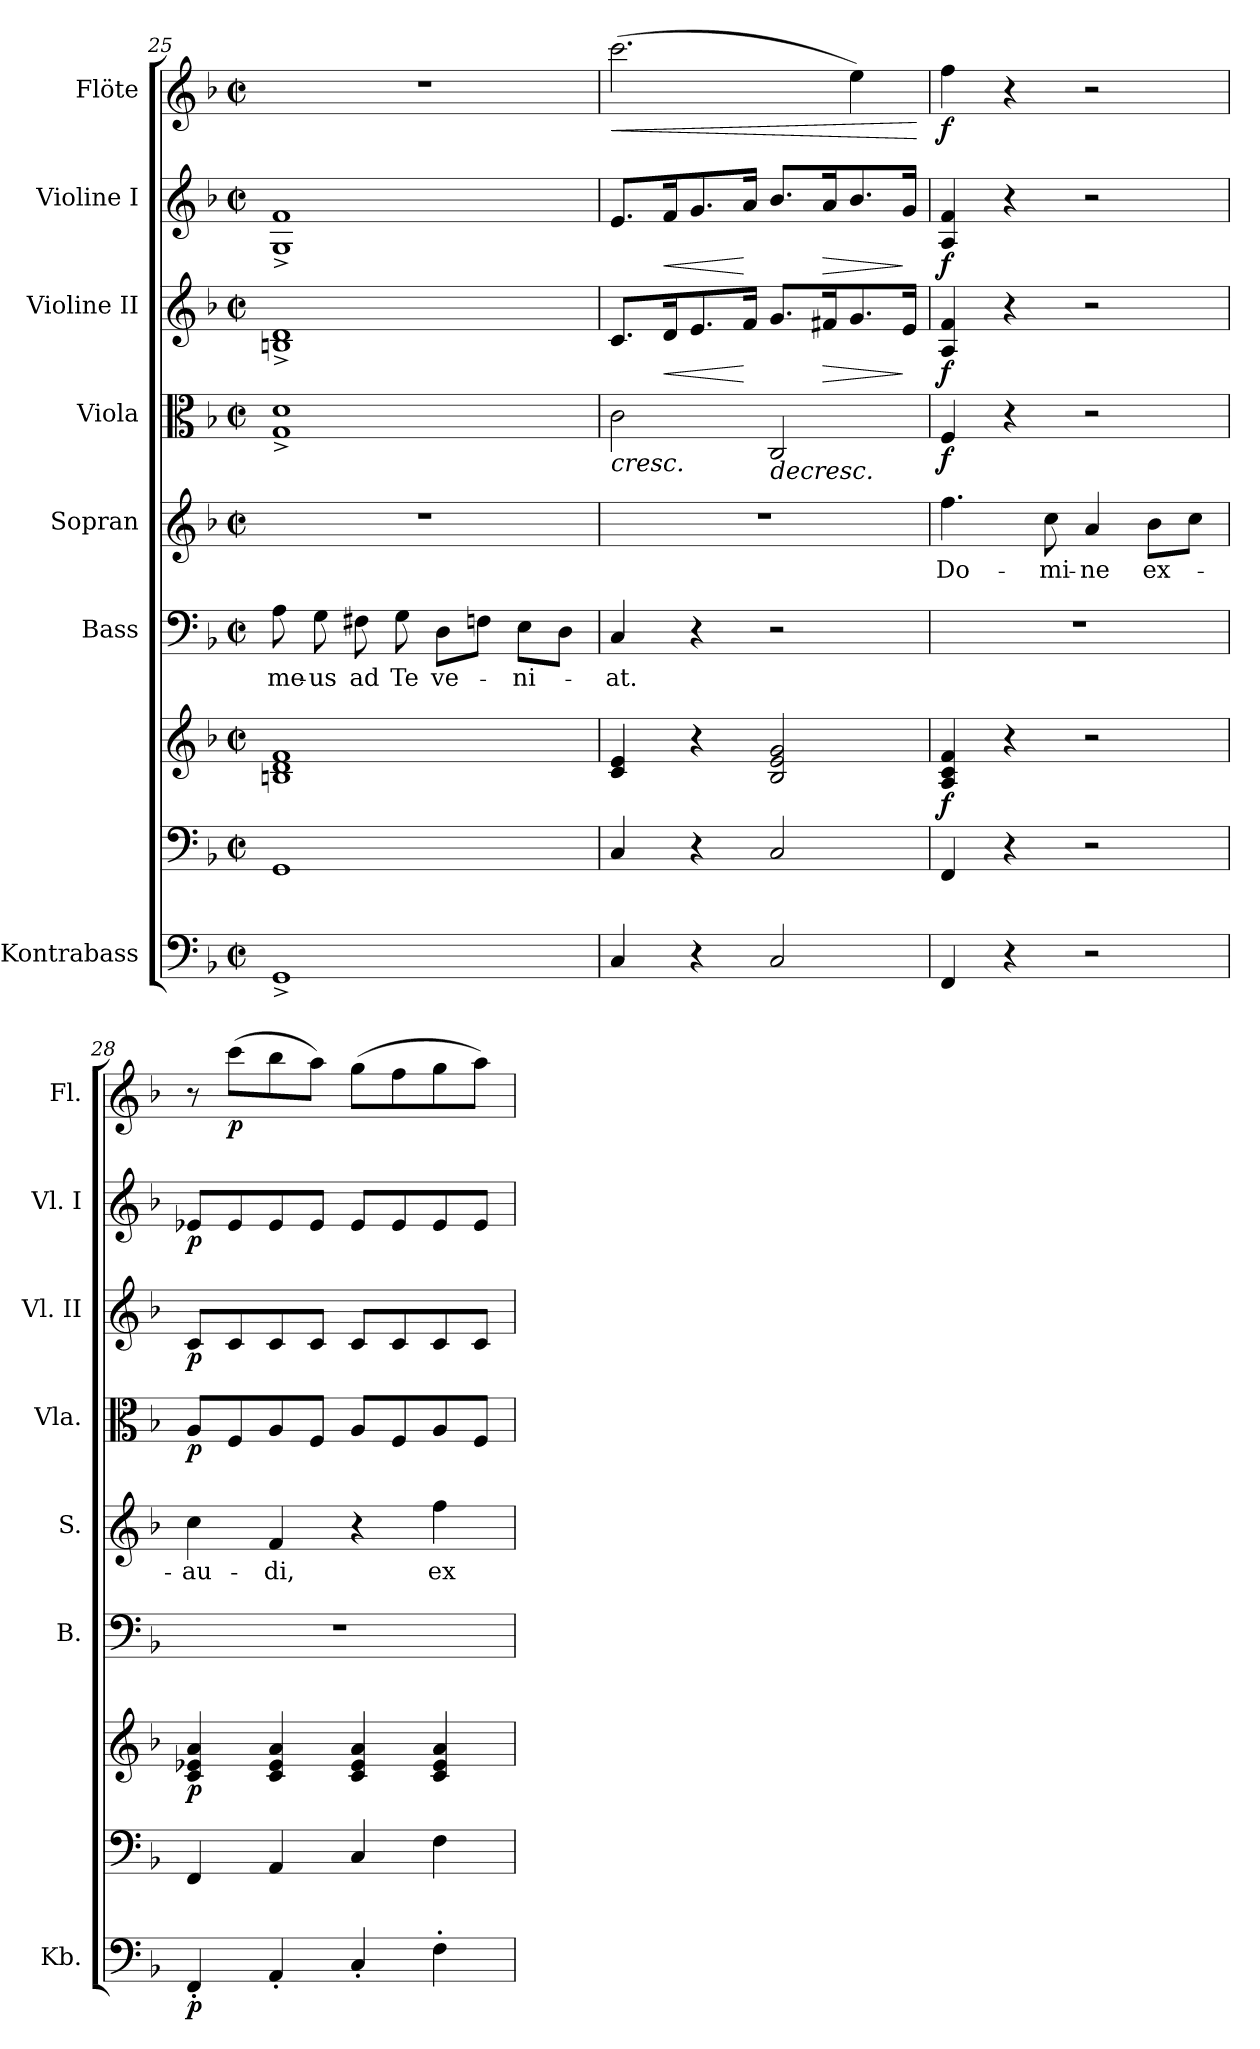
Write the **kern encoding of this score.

**kern	**dynam	**kern	**kern	**dynam	**kern	**text	**kern	**text	**kern	**dynam	**kern	**dynam	**kern	**dynam	**kern	**dynam
*part8	*part8	*part7	*part7	*part7	*part6	*part6	*part5	*part5	*part4	*part4	*part3	*part3	*part2	*part2	*part1	*part1
*staff9	*staff9	*staff8	*staff7	*staff7/8	*staff6	*staff6	*staff5	*staff5	*staff4	*staff4	*staff3	*staff3	*staff2	*staff2	*staff1	*staff1
*I"Kontrabass	*	*	*	*	*I"Bass	*	*I"Sopran	*	*I"Viola	*	*I"Violine II	*	*I"Violine I	*	*I"Flöte	*
*I'Kb.	*	*	*	*	*I'B.	*	*I'S.	*	*I'Vla.	*	*I'Vl. II	*	*I'Vl. I	*	*I'Fl.	*
!!LO:PB:g=z
*clefF4	*	*clefF4	*clefG2	*	*clefF4	*	*clefG2	*	*clefC3	*	*clefG2	*	*clefG2	*	*clefG2	*
*ITrd7c12	*	*	*	*	*	*	*	*	*	*	*	*	*	*	*	*
*k[b-]	*	*k[b-]	*k[b-]	*	*k[b-]	*	*k[b-]	*	*k[b-]	*	*k[b-]	*	*k[b-]	*	*k[b-]	*
*F:	*	*F:	*F:	*	*F:	*	*F:	*	*F:	*	*F:	*	*F:	*	*F:	*
*M2/2	*	*M2/2	*M2/2	*	*M2/2	*	*M2/2	*	*M2/2	*	*M2/2	*	*M2/2	*	*M2/2	*
*met(c|)	*	*met(c|)	*met(c|)	*	*met(c|)	*	*met(c|)	*	*met(c|)	*	*met(c|)	*	*met(c|)	*	*met(c|)	*
=25	=25	=25	=25	=25	=25	=25	=25	=25	=25	=25	=25	=25	=25	=25	=25	=25
!	!	!	!	!	!	!LO:LY:b	!	!	!	!	!	!	!	!	!	!
1GGG^<	.	1GG	1Bn 1d 1f	.	8A\	me-	1r	.	1G^< 1d^<	.	1Bn^< 1d^<	.	1G^< 1f^<	.	1r	.
!	!	!	!	!	!	!LO:LY:b	!	!	!	!	!	!	!	!	!	!
.	.	.	.	.	8G\	-us	.	.	.	.	.	.	.	.	.	.
!	!	!	!	!	!	!LO:LY:b	!	!	!	!	!	!	!	!	!	!
.	.	.	.	.	8F#X\	ad	.	.	.	.	.	.	.	.	.	.
!	!	!	!	!	!	!LO:LY:b	!	!	!	!	!	!	!	!	!	!
.	.	.	.	.	8G\	Te	.	.	.	.	.	.	.	.	.	.
!	!	!	!	!	!	!LO:LY:b	!	!	!	!	!	!	!	!	!	!
.	.	.	.	.	8D\L	ve-	.	.	.	.	.	.	.	.	.	.
.	.	.	.	.	8Fn\J	.	.	.	.	.	.	.	.	.	.	.
!	!	!	!	!	!	!LO:LY:b	!	!	!	!	!	!	!	!	!	!
.	.	.	.	.	8E\L	-ni-	.	.	.	.	.	.	.	.	.	.
.	.	.	.	.	8D\J	.	.	.	.	.	.	.	.	.	.	.
=26	=26	=26	=26	=26	=26	=26	=26	=26	=26	=26	=26	=26	=26	=26	=26	=26
!	!	!	!	!	!	!LO:LY:b	!	!	!	!LO:HP:b	!	!	!	!	!	!LO:HP:b
4CC/	.	4C/	4c/ 4e/	.	4C/	-at.	1r	.	2c\	<	8.c/L	.	8.e/L	.	(>2.ccc\	<
!	!	!	!	!	!	!	!	!	!	!	!	!LO:HP:b	!	!LO:HP:b	!	!
.	.	.	.	.	.	.	.	.	.	.	16d/k	<	16f/k	<	.	.
4r	.	4r	4r	.	4r	.	.	.	.	.	8.e/	.	8.g/	.	.	.
.	.	.	.	.	.	.	.	.	.	.	16f/Jk	[	16a/Jk	[	.	.
!	!	!	!	!	!	!	!	!	!	!LO:HP:b	!	!	!	!	!	!
2CC/	.	2C/	2B-/ 2e/ 2g/	.	2r	.	.	.	2C/	>	8.g/L	.	8.b-/L	.	.	.
!	!	!	!	!	!	!	!	!	!	!	!	!LO:HP:b	!	!LO:HP:b	!	!
.	.	.	.	.	.	.	.	.	.	.	16f#X/k	>	16a/k	>	.	.
.	.	.	.	.	.	.	.	.	.	.	8.g/	.	8.b-/	.	4ee\)	.
.	.	.	.	.	.	.	.	.	.	.	16e/Jk	]	16g/Jk	]	.	.
.	.	.	.	.	.	.	.	.	.	[	.	.	.	.	.	[
=27	=27	=27	=27	=27	=27	=27	=27	=27	=27	=27	=27	=27	=27	=27	=27	=27
!	!	!	!	!LO:DY:b	!	!	!	!LO:LY:b	!	!LO:DY:b	!	!LO:DY:b	!	!LO:DY:b	!	!LO:DY:b
4FFF/	.	4FF/	4A/ 4c/ 4f/	f	1r	.	4.ff\	Do-	4F/	f	4A/ 4f/	f	4A/ 4f/	f	4ff\	f
4r	.	4r	4r	.	.	.	.	.	4r	]	4r	.	4r	.	4r	.
!	!	!	!	!	!	!	!	!LO:LY:b	!	!	!	!	!	!	!	!
.	.	.	.	.	.	.	8cc\	-mi-	.	.	.	.	.	.	.	.
!	!	!	!	!	!	!	!	!LO:LY:b	!	!	!	!	!	!	!	!
2r	.	2r	2r	.	.	.	4a/	-ne	2r	.	2r	.	2r	.	2r	.
!	!	!	!	!	!	!	!	!LO:LY:b	!	!	!	!	!	!	!	!
.	.	.	.	.	.	.	8b-\L	ex-	.	.	.	.	.	.	.	.
.	.	.	.	.	.	.	8cc\J	.	.	.	.	.	.	.	.	.
=28	=28	=28	=28	=28	=28	=28	=28	=28	=28	=28	=28	=28	=28	=28	=28	=28
!	!LO:DY:b	!	!	!LO:DY:b	!	!	!	!LO:LY:b	!	!LO:DY:b	!	!LO:DY:b	!	!LO:DY:b	!	!
4FFF'</	p	4FF/	4c/ 4e-X/ 4a/	p	1r	.	4cc\	-au-	8A/L	p	8c/L	p	8e-X/L	p	8r	.
!	!	!	!	!	!	!	!	!	!	!	!	!	!	!	!	!LO:DY:b
.	.	.	.	.	.	.	.	.	8F/	.	8c/	.	8e-/	.	(>8ccc\L	p
!	!	!	!	!	!	!	!	!LO:LY:b	!	!	!	!	!	!	!	!
4AAA'</	.	4AA/	4c/ 4e-/ 4a/	.	.	.	4f/	-di,	8A/	.	8c/	.	8e-/	.	8bb-\	.
.	.	.	.	.	.	.	.	.	8F/J	.	8c/J	.	8e-/J	.	8aa\J)	.
4CC'</	.	4C/	4c/ 4e-/ 4a/	.	.	.	4r	.	8A/L	.	8c/L	.	8e-/L	.	(>8gg\L	.
.	.	.	.	.	.	.	.	.	8F/	.	8c/	.	8e-/	.	8ff\	.
!	!	!	!	!	!	!	!	!LO:LY:b	!	!	!	!	!	!	!	!
4FF'>\	.	4F\	4c/ 4e-/ 4a/	.	.	.	4ff\	ex-	8A/	.	8c/	.	8e-/	.	8gg\	.
.	.	.	.	.	.	.	.	.	8F/J	.	8c/J	.	8e-/J	.	8aa\J)	.
=	=	=	=	=	=	=	=	=	=	=	=	=	=	=	=	=
*-	*-	*-	*-	*-	*-	*-	*-	*-	*-	*-	*-	*-	*-	*-	*-	*-
